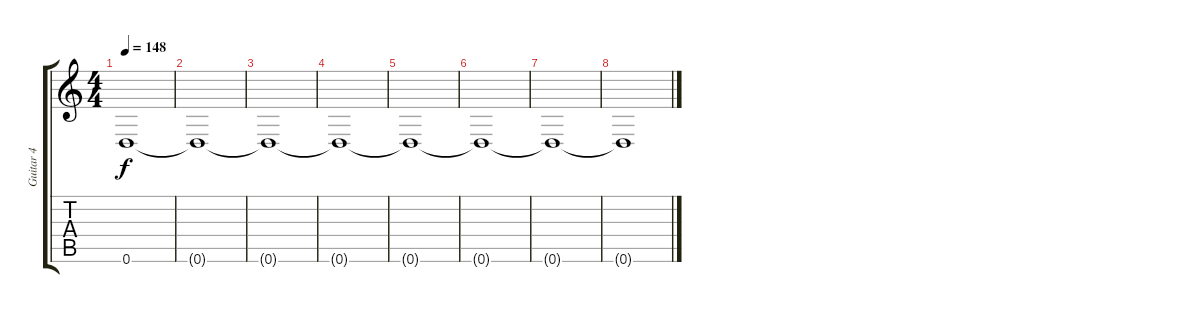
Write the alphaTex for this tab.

\track ("Guitar 4" "Guitar 4") {instrument distortionguitar}
\staff {score tabs}
\tuning (E4 B3 G3 D3 A2 D2) {hide}
\ts (4 4)
\tempo 148
\clef g2
\ks c
0.6.1{dy f} |
0.6{t}.1 |
0.6{t}.1 |
0.6{t}.1 |
0.6{t}.1 |
0.6{t}.1 |
0.6{t}.1 |
0.6{t}.1
